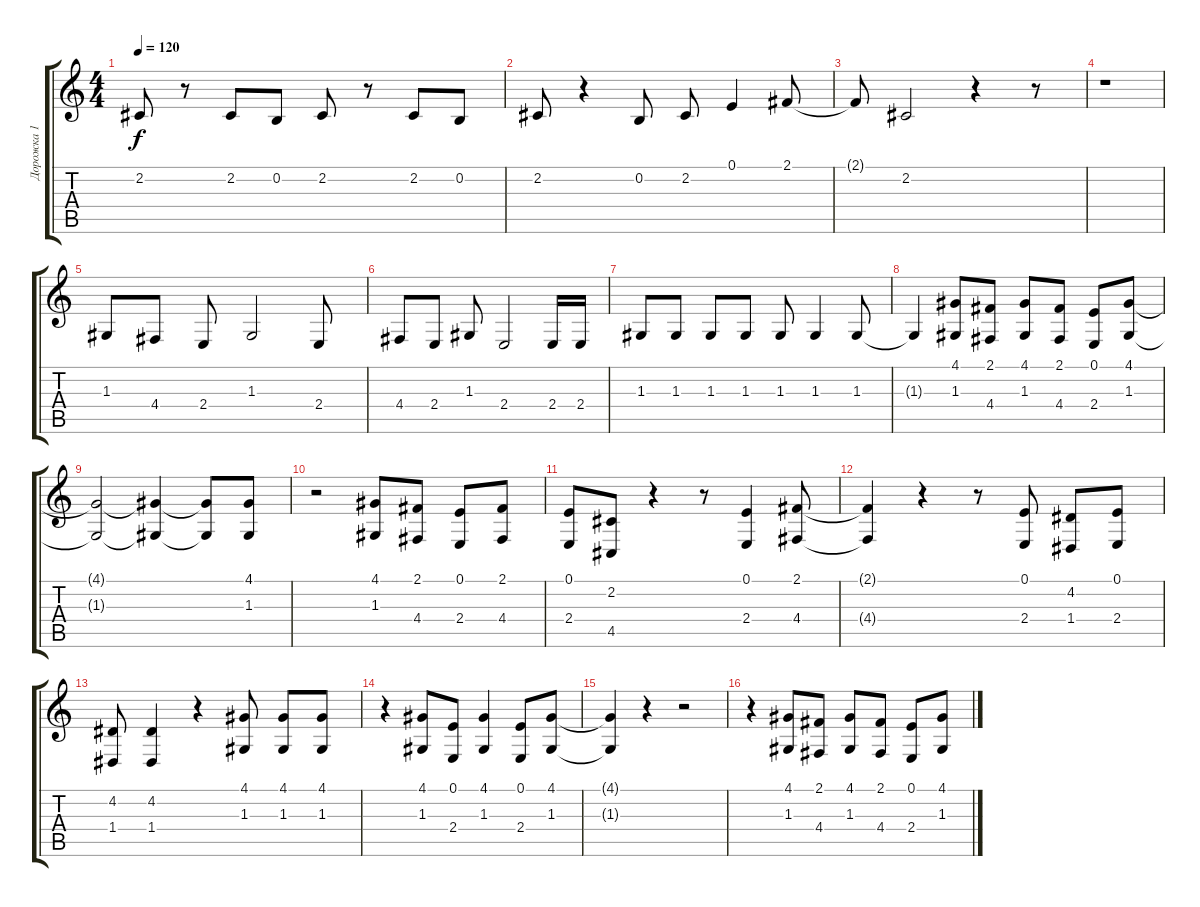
\track ("Дорожка 1" "Дорожка 1") {instrument acousticgrandpiano}
\staff {score tabs}
\tuning (E4 B3 G3 D3 A2 E2) {hide}
\ts (4 4)
\tempo 120
\clef g2
\ks c
2.2.8{dy f} r.8 2.2.8 0.2.8 2.2.8 r.8 2.2.8 0.2.8 |
2.2.8 r.4 0.2.8 2.2.8 0.1.4 2.1.8 |
2.1{t}.8 2.2.2 r.4 r.8 |
r.1 |
1.3.8 4.4.8 2.4.8 1.3.2 2.4.8 |
4.4.8 2.4.8 1.3.8 2.4.2 2.4.16 2.4.16 |
1.3.8 1.3.8 1.3.8 1.3.8 1.3.8 1.3.4 1.3.8 |
1.3{t}.4 (4.1 1.3).8 (2.1 4.4).8 (4.1 1.3).8 (2.1 4.4).8 (0.1 2.4).8 (4.1 1.3).8 |
(4.1{t} 1.3{t}).2 (4.1{t} 1.3{t}).4 (4.1{t} 1.3{t}).8 (4.1 1.3).8 |
r.2 (4.1 1.3).8 (2.1 4.4).8 (0.1 2.4).8 (2.1 4.4).8 |
(0.1 2.4).8 (2.2 4.5).8 r.4 r.8 (0.1 2.4).4 (2.1 4.4).8 |
(2.1{t} 4.4{t}).4 r.4 r.8 (0.1 2.4).8 (4.2 1.4).8 (0.1 2.4).8 |
(4.2 1.4).8 (4.2 1.4).4 r.4 (4.1 1.3).8 (4.1 1.3).8 (4.1 1.3).8 |
r.4 (4.1 1.3).8 (0.1 2.4).8 (4.1 1.3).4 (0.1 2.4).8 (4.1 1.3).8 |
(4.1{t} 1.3{t}).4 r.4 r.2 |
r.4 (4.1 1.3).8 (2.1 4.4).8 (4.1 1.3).8 (2.1 4.4).8 (0.1 2.4).8 (4.1 1.3).8
